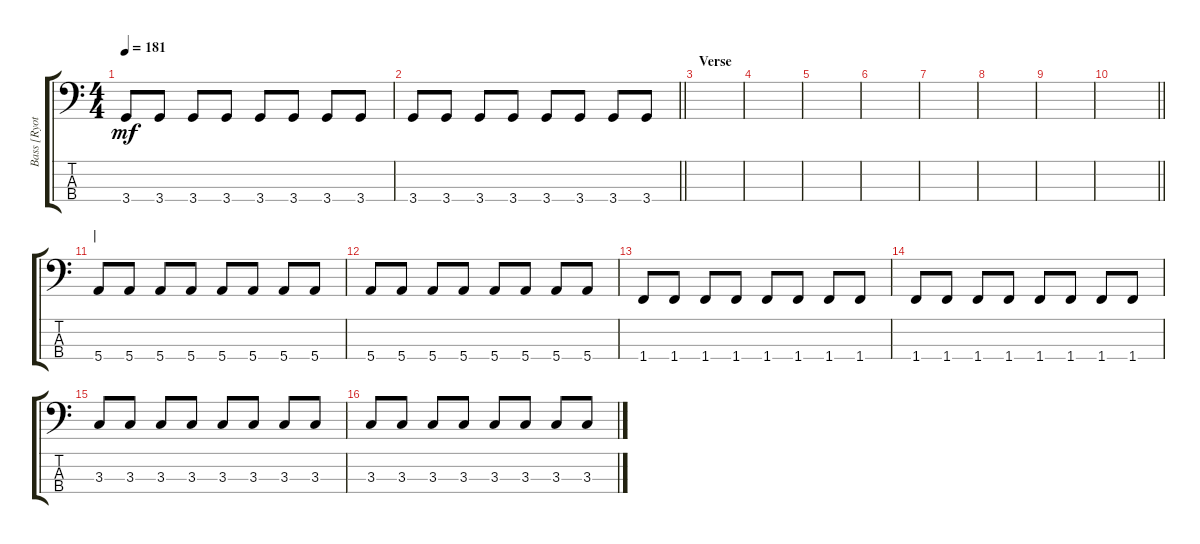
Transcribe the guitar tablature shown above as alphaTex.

\track ("Bass [Ryota]" "Bass [Ryot") {instrument electricbassfinger}
\staff {score tabs}
\tuning (G2 D2 A1 E1) {hide}
\ts (4 4)
\tempo 181
\clef f4
\ks c
3.4.8{dy mf} 3.4.8 3.4.8 3.4.8 3.4.8 3.4.8 3.4.8 3.4.8 |
\barLineRight lightlight
3.4.8 3.4.8 3.4.8 3.4.8 3.4.8 3.4.8 3.4.8 3.4.8 |
\section ("" "Verse")
|
|
|
|
|
|
|
\barLineRight lightlight
|
\section ("" "|")
5.4.8 5.4.8 5.4.8 5.4.8 5.4.8 5.4.8 5.4.8 5.4.8 |
5.4.8 5.4.8 5.4.8 5.4.8 5.4.8 5.4.8 5.4.8 5.4.8 |
1.4.8 1.4.8 1.4.8 1.4.8 1.4.8 1.4.8 1.4.8 1.4.8 |
1.4.8 1.4.8 1.4.8 1.4.8 1.4.8 1.4.8 1.4.8 1.4.8 |
3.3.8 3.3.8 3.3.8 3.3.8 3.3.8 3.3.8 3.3.8 3.3.8 |
3.3.8 3.3.8 3.3.8 3.3.8 3.3.8 3.3.8 3.3.8 3.3.8
